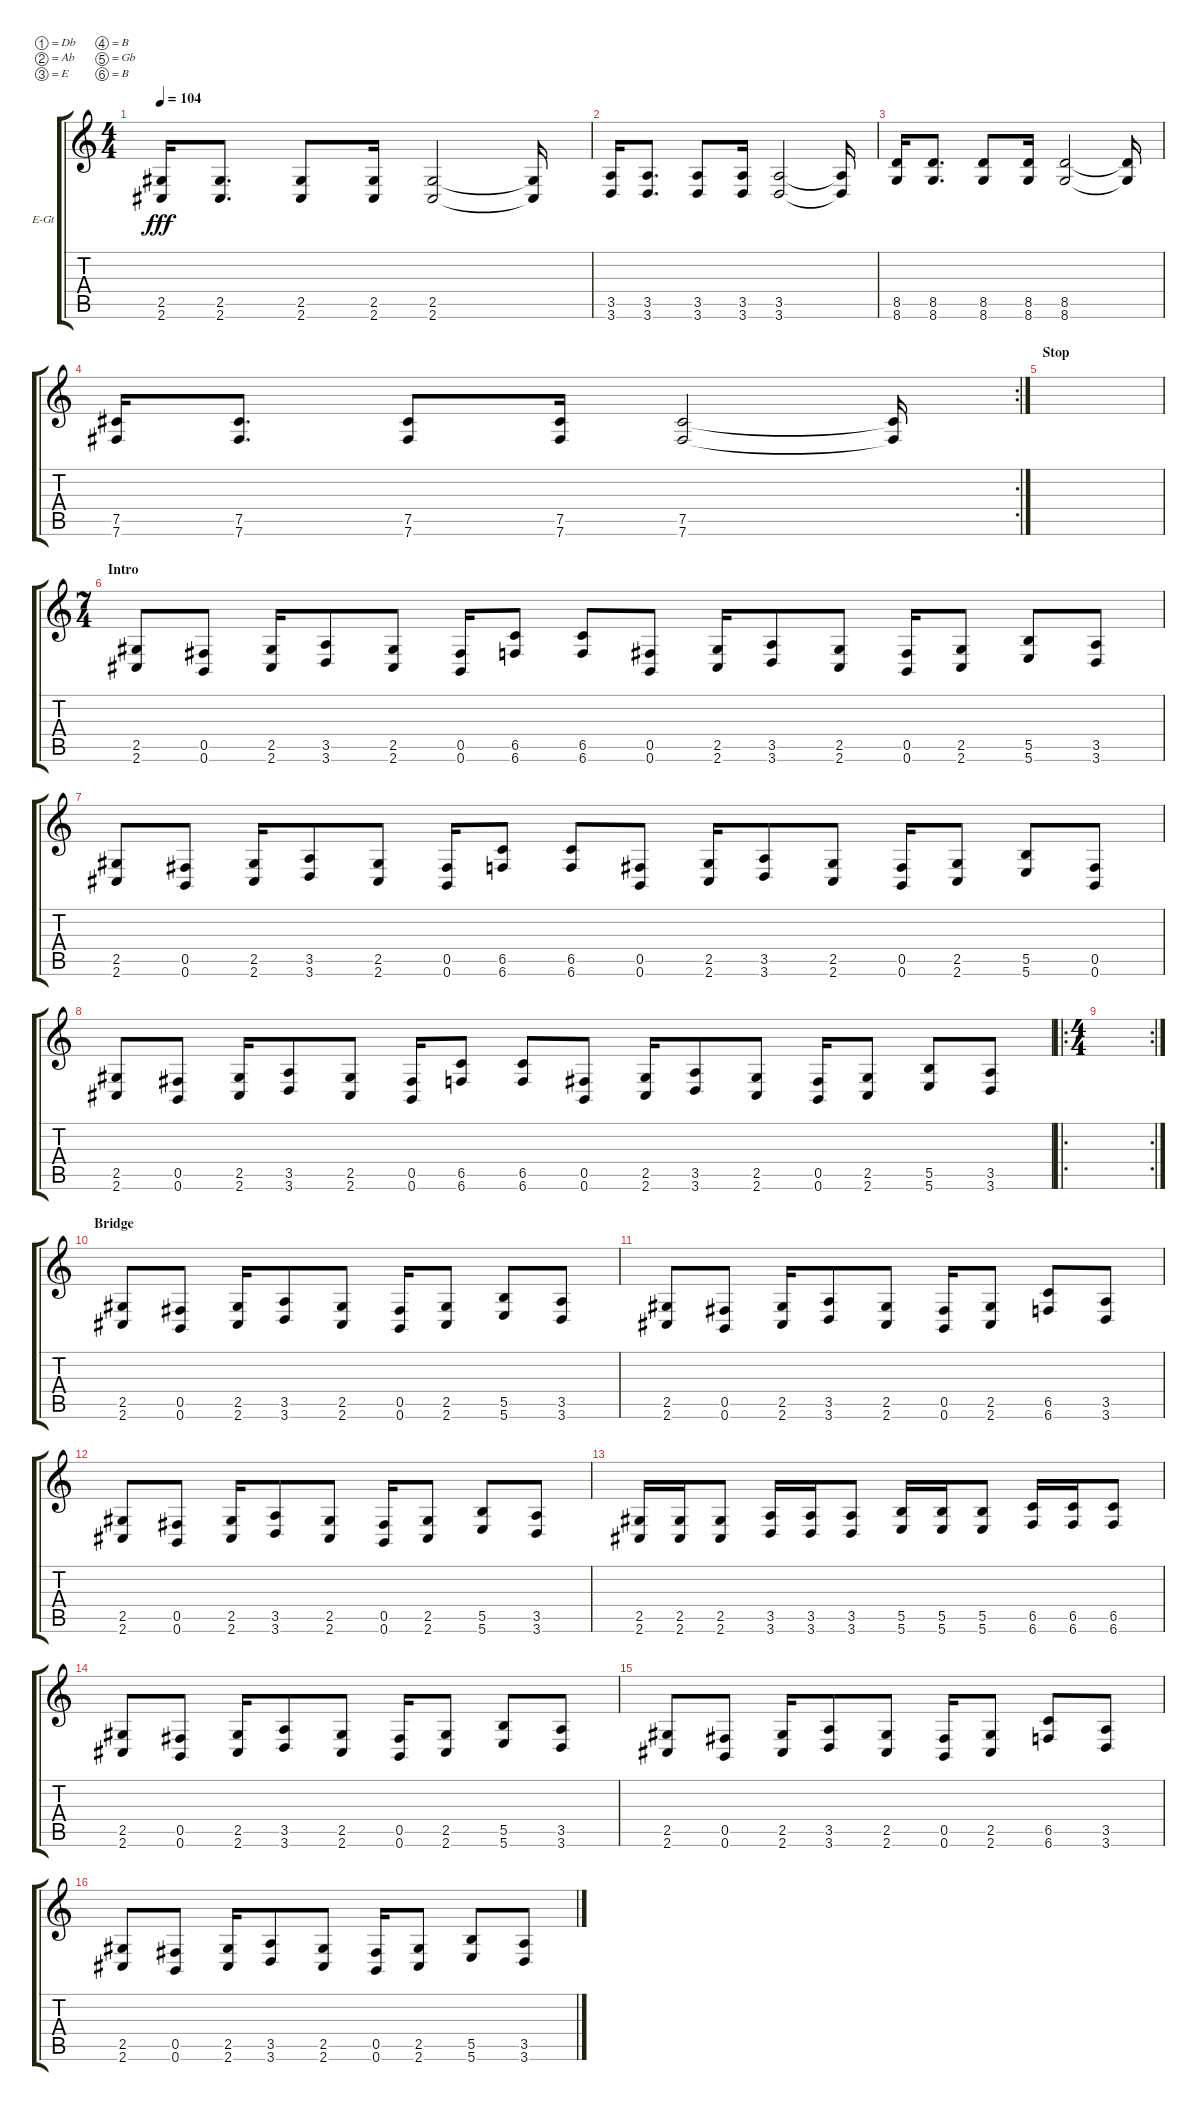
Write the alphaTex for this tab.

\defaultSystemsLayout 4
\bracketExtendMode groupsimilarinstruments
\firstSystemTrackNameOrientation horizontal
\otherSystemsTrackNameOrientation horizontal
\track ("Guitar 1" "E-Gt") {instrument distortionguitar}
\staff {score tabs}
\tuning (Db4 Ab3 E3 B2 Gb2 B1)
\ts (4 4)
\tempo 104
\clef g2
\ks c
(2.6 2.5).16{dy fff} (2.6 2.5).8{d} (2.5 2.6).8 (2.5 2.6).16 (2.5 2.6).2 (2.6{t} 2.5{t}).16 |
(3.6 3.5).16 (3.6 3.5).8{d} (3.5 3.6).8 (3.5 3.6).16 (3.5 3.6).2 (3.6{t} 3.5{t}).16 |
(8.6 8.5).16 (8.6 8.5).8{d} (8.5 8.6).8 (8.5 8.6).16 (8.5 8.6).2 (8.6{t} 8.5{t}).16 |
\rc 2
(7.6 7.5).16 (7.6 7.5).8{d} (7.5 7.6).8 (7.5 7.6).16 (7.5 7.6).2 (7.6{t} 7.5{t}).16 |
\section ("" "Stop")
|
\ts (7 4)
\section ("" "Intro")
(2.6 2.5).8 (0.5 0.6).8 (2.6 2.5).16 (3.6 3.5).8 (2.5 2.6).8 (0.6 0.5).16 (6.5 6.6).8 (6.6 6.5).8 (0.6 0.5).8 (2.5 2.6).16 (3.5 3.6).8 (2.6 2.5).8 (0.5 0.6).16 (2.6 2.5).8 (5.6 5.5).8 (3.6 3.5).8 |
(2.6 2.5).8 (0.5 0.6).8 (2.6 2.5).16 (3.6 3.5).8 (2.5 2.6).8 (0.6 0.5).16 (6.5 6.6).8 (6.6 6.5).8 (0.6 0.5).8 (2.5 2.6).16 (3.5 3.6).8 (2.6 2.5).8 (0.5 0.6).16 (2.6 2.5).8 (5.6 5.5).8 (0.6 0.5).8 |
(2.6 2.5).8 (0.5 0.6).8 (2.6 2.5).16 (3.6 3.5).8 (2.5 2.6).8 (0.6 0.5).16 (6.5 6.6).8 (6.6 6.5).8 (0.6 0.5).8 (2.5 2.6).16 (3.5 3.6).8 (2.6 2.5).8 (0.5 0.6).16 (2.6 2.5).8 (5.6 5.5).8 (3.6 3.5).8 |
\ro
\rc 2
\ts (4 4)
|
\section ("" "Bridge")
(2.6 2.5).8 (0.5 0.6).8 (2.6 2.5).16 (3.6 3.5).8 (2.5 2.6).8 (0.6 0.5).16 (2.5 2.6).8 (5.6 5.5).8 (3.6 3.5).8 |
(2.6 2.5).8 (0.5 0.6).8 (2.6 2.5).16 (3.6 3.5).8 (2.5 2.6).8 (0.6 0.5).16 (2.5 2.6).8 (6.6 6.5).8 (3.6 3.5).8 |
(2.6 2.5).8 (0.5 0.6).8 (2.6 2.5).16 (3.6 3.5).8 (2.5 2.6).8 (0.6 0.5).16 (2.5 2.6).8 (5.6 5.5).8 (3.6 3.5).8 |
(2.6 2.5).16 (2.5 2.6).16 (2.6 2.5).8 (3.6 3.5).16 (3.5 3.6).16 (3.5 3.6).8 (5.6 5.5).16 (5.5 5.6).16 (5.6 5.5).8 (6.6 6.5).16 (6.6 6.5).16 (6.6 6.5).8 |
(2.6 2.5).8 (0.5 0.6).8 (2.6 2.5).16 (3.6 3.5).8 (2.5 2.6).8 (0.6 0.5).16 (2.5 2.6).8 (5.6 5.5).8 (3.6 3.5).8 |
(2.6 2.5).8 (0.5 0.6).8 (2.6 2.5).16 (3.6 3.5).8 (2.5 2.6).8 (0.6 0.5).16 (2.5 2.6).8 (6.6 6.5).8 (3.6 3.5).8 |
(2.6 2.5).8 (0.5 0.6).8 (2.6 2.5).16 (3.6 3.5).8 (2.5 2.6).8 (0.6 0.5).16 (2.5 2.6).8 (5.6 5.5).8 (3.6 3.5).8
